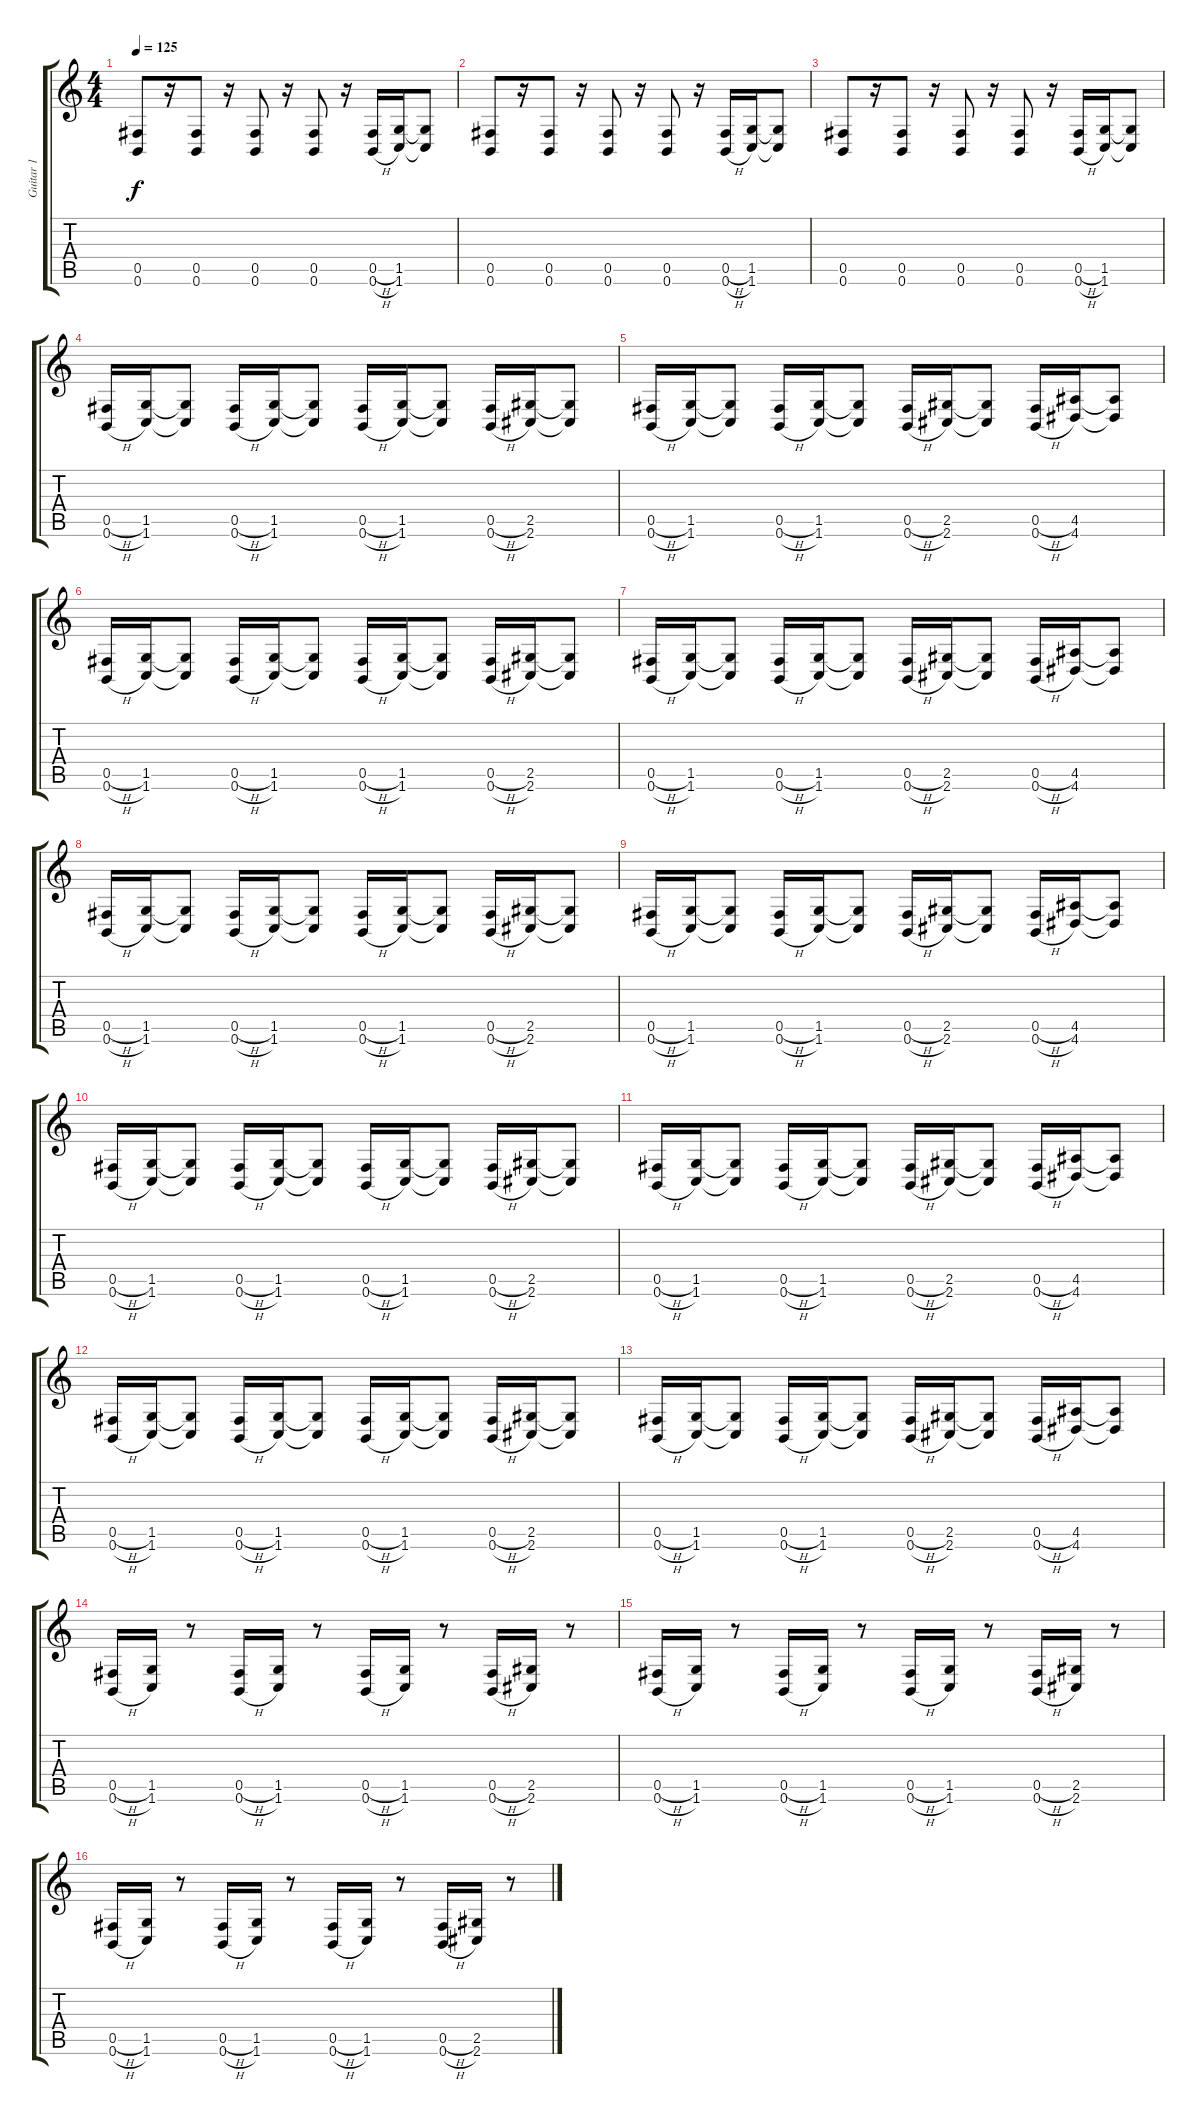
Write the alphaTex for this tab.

\track ("Guitar 1" "Guitar 1") {instrument distortionguitar}
\staff {score tabs}
\tuning (Db4 Ab3 E3 B2 Gb2 B1) {hide}
\ts (4 4)
\tempo 125
\clef g2
\ks c
(0.5 0.6).8{dy f} r.16 (0.5 0.6).8 r.16 (0.5 0.6).8 r.16 (0.5 0.6).8 r.16 (0.5{h} 0.6{h}).16 (1.5 1.6).16 (1.5{t} 1.6{t}).8 |
(0.5 0.6).8 r.16 (0.5 0.6).8 r.16 (0.5 0.6).8 r.16 (0.5 0.6).8 r.16 (0.5{h} 0.6{h}).16 (1.5 1.6).16 (1.5{t} 1.6{t}).8 |
(0.5 0.6).8 r.16 (0.5 0.6).8 r.16 (0.5 0.6).8 r.16 (0.5 0.6).8 r.16 (0.5{h} 0.6{h}).16 (1.5 1.6).16 (1.5{t} 1.6{t}).8 |
(0.5{h} 0.6{h}).16 (1.5 1.6).16 (1.5{t} 1.6{t}).8 (0.5{h} 0.6{h}).16 (1.5 1.6).16 (1.5{t} 1.6{t}).8 (0.5{h} 0.6{h}).16 (1.5 1.6).16 (1.5{t} 1.6{t}).8 (0.5{h} 0.6{h}).16 (2.5 2.6).16 (2.5{t} 2.6{t}).8 |
(0.5{h} 0.6{h}).16 (1.5 1.6).16 (1.5{t} 1.6{t}).8 (0.5{h} 0.6{h}).16 (1.5 1.6).16 (1.5{t} 1.6{t}).8 (0.5{h} 0.6{h}).16 (2.5 2.6).16 (2.5{t} 2.6{t}).8 (0.5{h} 0.6{h}).16 (4.5 4.6).16 (4.5{t} 4.6{t}).8 |
(0.5{h} 0.6{h}).16 (1.5 1.6).16 (1.5{t} 1.6{t}).8 (0.5{h} 0.6{h}).16 (1.5 1.6).16 (1.5{t} 1.6{t}).8 (0.5{h} 0.6{h}).16 (1.5 1.6).16 (1.5{t} 1.6{t}).8 (0.5{h} 0.6{h}).16 (2.5 2.6).16 (2.5{t} 2.6{t}).8 |
(0.5{h} 0.6{h}).16 (1.5 1.6).16 (1.5{t} 1.6{t}).8 (0.5{h} 0.6{h}).16 (1.5 1.6).16 (1.5{t} 1.6{t}).8 (0.5{h} 0.6{h}).16 (2.5 2.6).16 (2.5{t} 2.6{t}).8 (0.5{h} 0.6{h}).16 (4.5 4.6).16 (4.5{t} 4.6{t}).8 |
(0.5{h} 0.6{h}).16 (1.5 1.6).16 (1.5{t} 1.6{t}).8 (0.5{h} 0.6{h}).16 (1.5 1.6).16 (1.5{t} 1.6{t}).8 (0.5{h} 0.6{h}).16 (1.5 1.6).16 (1.5{t} 1.6{t}).8 (0.5{h} 0.6{h}).16 (2.5 2.6).16 (2.5{t} 2.6{t}).8 |
(0.5{h} 0.6{h}).16 (1.5 1.6).16 (1.5{t} 1.6{t}).8 (0.5{h} 0.6{h}).16 (1.5 1.6).16 (1.5{t} 1.6{t}).8 (0.5{h} 0.6{h}).16 (2.5 2.6).16 (2.5{t} 2.6{t}).8 (0.5{h} 0.6{h}).16 (4.5 4.6).16 (4.5{t} 4.6{t}).8 |
(0.5{h} 0.6{h}).16 (1.5 1.6).16 (1.5{t} 1.6{t}).8 (0.5{h} 0.6{h}).16 (1.5 1.6).16 (1.5{t} 1.6{t}).8 (0.5{h} 0.6{h}).16 (1.5 1.6).16 (1.5{t} 1.6{t}).8 (0.5{h} 0.6{h}).16 (2.5 2.6).16 (2.5{t} 2.6{t}).8 |
(0.5{h} 0.6{h}).16 (1.5 1.6).16 (1.5{t} 1.6{t}).8 (0.5{h} 0.6{h}).16 (1.5 1.6).16 (1.5{t} 1.6{t}).8 (0.5{h} 0.6{h}).16 (2.5 2.6).16 (2.5{t} 2.6{t}).8 (0.5{h} 0.6{h}).16 (4.5 4.6).16 (4.5{t} 4.6{t}).8 |
(0.5{h} 0.6{h}).16 (1.5 1.6).16 (1.5{t} 1.6{t}).8 (0.5{h} 0.6{h}).16 (1.5 1.6).16 (1.5{t} 1.6{t}).8 (0.5{h} 0.6{h}).16 (1.5 1.6).16 (1.5{t} 1.6{t}).8 (0.5{h} 0.6{h}).16 (2.5 2.6).16 (2.5{t} 2.6{t}).8 |
(0.5{h} 0.6{h}).16 (1.5 1.6).16 (1.5{t} 1.6{t}).8 (0.5{h} 0.6{h}).16 (1.5 1.6).16 (1.5{t} 1.6{t}).8 (0.5{h} 0.6{h}).16 (2.5 2.6).16 (2.5{t} 2.6{t}).8 (0.5{h} 0.6{h}).16 (4.5 4.6).16 (4.5{t} 4.6{t}).8 |
(0.5{h} 0.6{h}).16 (1.5 1.6).16 r.8 (0.5{h} 0.6{h}).16 (1.5 1.6).16 r.8 (0.5{h} 0.6{h}).16 (1.5 1.6).16 r.8 (0.5{h} 0.6{h}).16 (2.5 2.6).16 r.8 |
(0.5{h} 0.6{h}).16 (1.5 1.6).16 r.8 (0.5{h} 0.6{h}).16 (1.5 1.6).16 r.8 (0.5{h} 0.6{h}).16 (1.5 1.6).16 r.8 (0.5{h} 0.6{h}).16 (2.5 2.6).16 r.8 |
(0.5{h} 0.6{h}).16 (1.5 1.6).16 r.8 (0.5{h} 0.6{h}).16 (1.5 1.6).16 r.8 (0.5{h} 0.6{h}).16 (1.5 1.6).16 r.8 (0.5{h} 0.6{h}).16 (2.5 2.6).16 r.8
